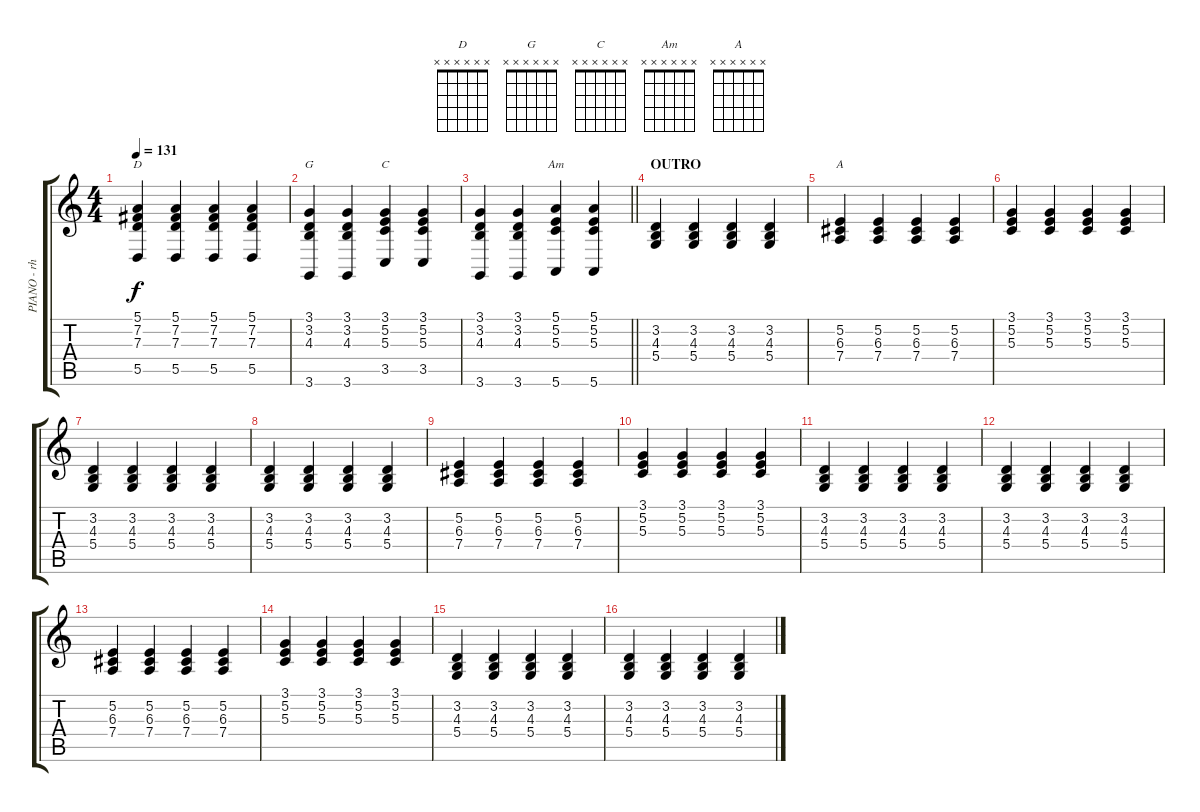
\track ("PIANO - rhythm" "PIANO - rh") {instrument acousticgrandpiano}
\staff {score tabs}
\tuning (E4 B3 G3 D3 A2 E2) {hide}
\chord ("D" x x x x x x)
\chord ("G" x x x x x x)
\chord ("C" x x x x x x)
\chord ("Am" x x x x x x)
\chord ("A" x x x x x x)
\ts (4 4)
\tempo 131
\clef g2
\ks c
(5.1 7.2 7.3 5.5).4{ch "D" dy f} (5.1 7.2 7.3 5.5).4 (5.1 7.2 7.3 5.5).4 (5.1 7.2 7.3 5.5).4 |
(3.1 3.2 4.3 3.6).4{ch "G"} (3.1 3.2 4.3 3.6).4 (3.1 5.2 5.3 3.5).4{ch "C"} (3.1 5.2 5.3 3.5).4 |
\barLineRight lightlight
(3.1 3.2 4.3 3.6).4 (3.1 3.2 4.3 3.6).4 (5.1 5.2 5.3 5.6).4{ch "Am"} (5.1 5.2 5.3 5.6).4 |
\section ("" "OUTRO")
(3.2 4.3 5.4).4 (3.2 4.3 5.4).4 (3.2 4.3 5.4).4 (3.2 4.3 5.4).4 |
(5.2 6.3 7.4).4{ch "A"} (5.2 6.3 7.4).4 (5.2 6.3 7.4).4 (5.2 6.3 7.4).4 |
(3.1 5.2 5.3).4 (3.1 5.2 5.3).4 (3.1 5.2 5.3).4 (3.1 5.2 5.3).4 |
(3.2 4.3 5.4).4 (3.2 4.3 5.4).4 (3.2 4.3 5.4).4 (3.2 4.3 5.4).4 |
(3.2 4.3 5.4).4 (3.2 4.3 5.4).4 (3.2 4.3 5.4).4 (3.2 4.3 5.4).4 |
(5.2 6.3 7.4).4 (5.2 6.3 7.4).4 (5.2 6.3 7.4).4 (5.2 6.3 7.4).4 |
(3.1 5.2 5.3).4 (3.1 5.2 5.3).4 (3.1 5.2 5.3).4 (3.1 5.2 5.3).4 |
(3.2 4.3 5.4).4 (3.2 4.3 5.4).4 (3.2 4.3 5.4).4 (3.2 4.3 5.4).4 |
(3.2 4.3 5.4).4 (3.2 4.3 5.4).4 (3.2 4.3 5.4).4 (3.2 4.3 5.4).4 |
(5.2 6.3 7.4).4 (5.2 6.3 7.4).4 (5.2 6.3 7.4).4 (5.2 6.3 7.4).4 |
(3.1 5.2 5.3).4 (3.1 5.2 5.3).4 (3.1 5.2 5.3).4 (3.1 5.2 5.3).4 |
(3.2 4.3 5.4).4 (3.2 4.3 5.4).4 (3.2 4.3 5.4).4 (3.2 4.3 5.4).4 |
(3.2 4.3 5.4).4 (3.2 4.3 5.4).4 (3.2 4.3 5.4).4 (3.2 4.3 5.4).4
